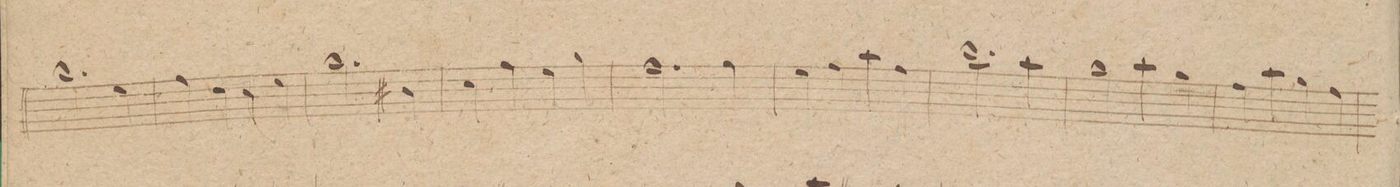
**kern	**dynam
*I"Fagotto. 1mo	*
*clefF4	*
*k[f#c#g#]	*
*met(c|)	*
*M2/2	*
2.B\	.
4G#\	.
=199	=199
4A\	.
4F#\	.
4E\	.
4G#\	.
=200	=200
2.B\	.
4D#X\	.
=201	=201
4E\	.
4A\	.
4G#\	.
4B\	.
=202	=202
2.A\	.
4A\	.
=203	=203
4G#\	.
4A\	.
4c#\	.
4A\	.
=204	=204
2.d\	.
4c#\	.
=205	=205
2B\	.
4c#\	.
4B\	.
=206	=206
4A\	.
4c#\	.
4B\	.
4A\	.
=207	=207
*-	*-
